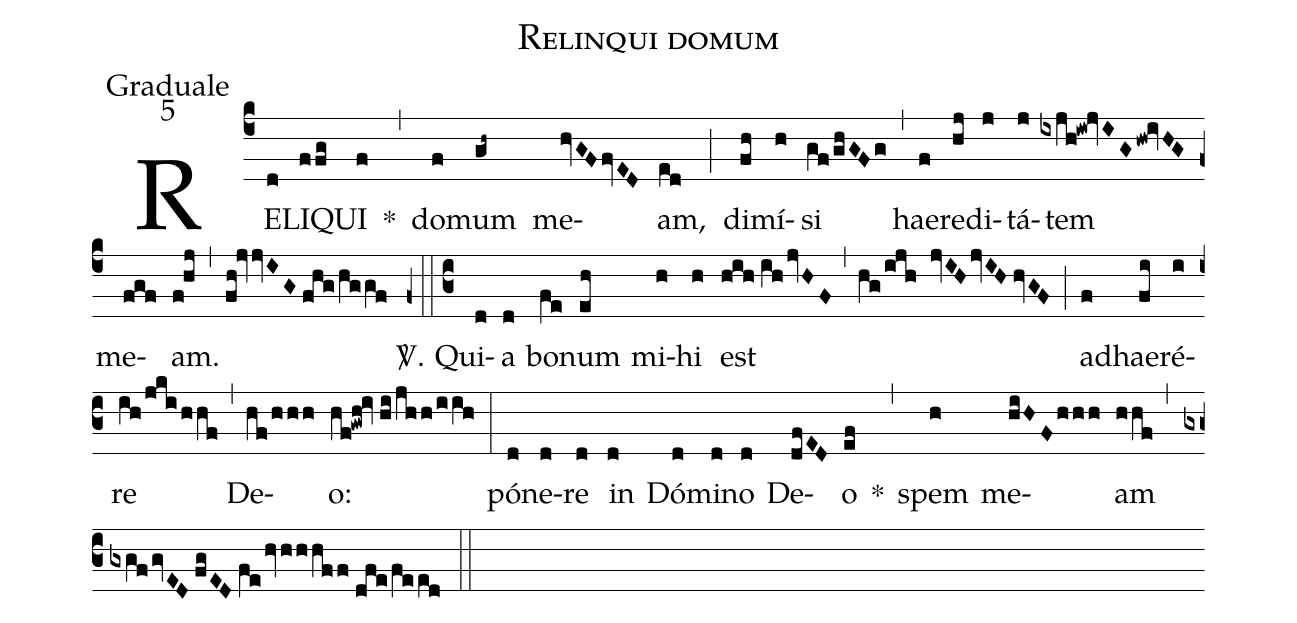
name:Relinqui domum;
office-part:Graduale;
mode:5;
%%
(c4) RE(d)LI(ffg)QUI(f) *(,) do(f)mum(gh~) me(hvGF/fvED)am,(ed) (;) di(fh)mí(h)si(gf/ghGFg) (,) hae(f)re(hj)di(j)tá(j)tem(ixjh!iw!jvIG/hw!ivHG) me(fgf)am.(f!hj) (,) (fh!jvvIG//fhg/hggf) <sp>V/</sp>.(z0::c3) Qui(d)a(d) bo(fe)num(eh) mi(h)hi(h) est(hih//ih/jvHF) (,) (hg/ijh jvIH/jvIH//hvGF) (;) ad(f)hae(fi)ré(i)re(ih/jki/hhf) (,) De(hf/hhh)o:(hf!gwh!iv//hi/jhh/iih) (:) pó(d)ne(d)re(d) in(d) Dó(d)mi(d)no(d) De(dfED)o(ef) *(,) spem(h) me(hiHF/hhh)am(hhf) (,) (gxgf/gvED//fgED//fe/hvhhhff//dfe/feed) (::)
